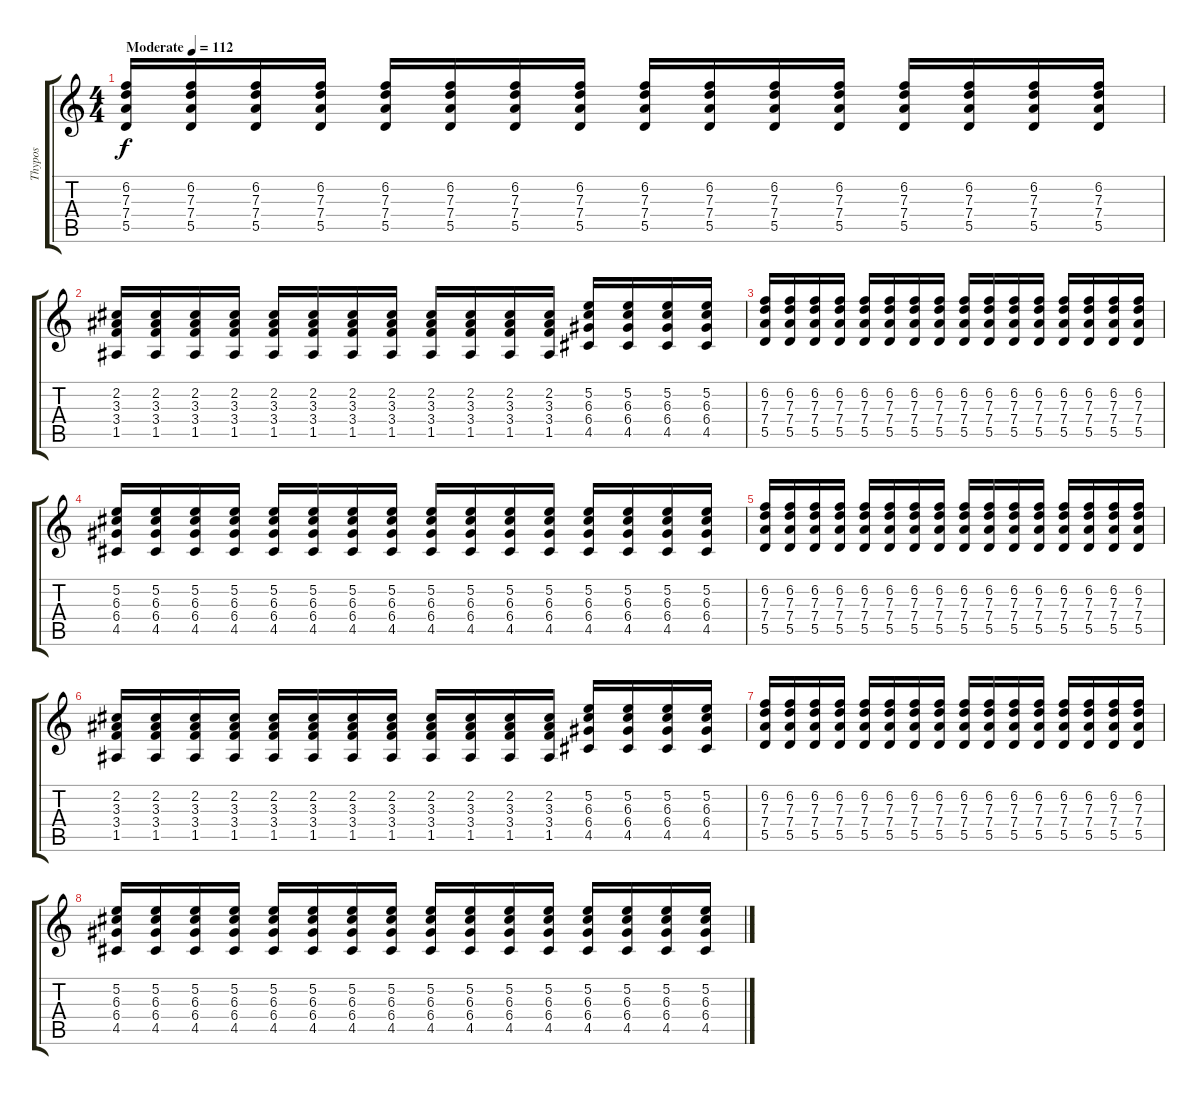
\track ("Thypos" "Thypos") {instrument acousticguitarnylon}
\staff {score tabs}
\tuning (E4 B3 G3 D3 A2 E2) {hide}
\ts (4 4)
\tempo (112 "Moderate")
\clef g2
\ks c
(6.2 7.3 7.4 5.5).16{dy f instrument acousticguitarnylon} (6.2 7.3 7.4 5.5).16 (6.2 7.3 7.4 5.5).16 (6.2 7.3 7.4 5.5).16 (6.2 7.3 7.4 5.5).16 (6.2 7.3 7.4 5.5).16 (6.2 7.3 7.4 5.5).16 (6.2 7.3 7.4 5.5).16 (6.2 7.3 7.4 5.5).16 (6.2 7.3 7.4 5.5).16 (6.2 7.3 7.4 5.5).16 (6.2 7.3 7.4 5.5).16 (6.2 7.3 7.4 5.5).16 (6.2 7.3 7.4 5.5).16 (6.2 7.3 7.4 5.5).16 (6.2 7.3 7.4 5.5).16 |
(2.2 3.3 3.4 1.5).16 (2.2 3.3 3.4 1.5).16 (2.2 3.3 3.4 1.5).16 (2.2 3.3 3.4 1.5).16 (2.2 3.3 3.4 1.5).16 (2.2 3.3 3.4 1.5).16 (2.2 3.3 3.4 1.5).16 (2.2 3.3 3.4 1.5).16 (2.2 3.3 3.4 1.5).16 (2.2 3.3 3.4 1.5).16 (2.2 3.3 3.4 1.5).16 (2.2 3.3 3.4 1.5).16 (5.2 6.3 6.4 4.5).16 (5.2 6.3 6.4 4.5).16 (5.2 6.3 6.4 4.5).16 (5.2 6.3 6.4 4.5).16 |
(6.2 7.3 7.4 5.5).16 (6.2 7.3 7.4 5.5).16 (6.2 7.3 7.4 5.5).16 (6.2 7.3 7.4 5.5).16 (6.2 7.3 7.4 5.5).16 (6.2 7.3 7.4 5.5).16 (6.2 7.3 7.4 5.5).16 (6.2 7.3 7.4 5.5).16 (6.2 7.3 7.4 5.5).16 (6.2 7.3 7.4 5.5).16 (6.2 7.3 7.4 5.5).16 (6.2 7.3 7.4 5.5).16 (6.2 7.3 7.4 5.5).16 (6.2 7.3 7.4 5.5).16 (6.2 7.3 7.4 5.5).16 (6.2 7.3 7.4 5.5).16 |
(5.2 6.3 6.4 4.5).16 (5.2 6.3 6.4 4.5).16 (5.2 6.3 6.4 4.5).16 (5.2 6.3 6.4 4.5).16 (5.2 6.3 6.4 4.5).16 (5.2 6.3 6.4 4.5).16 (5.2 6.3 6.4 4.5).16 (5.2 6.3 6.4 4.5).16 (5.2 6.3 6.4 4.5).16 (5.2 6.3 6.4 4.5).16 (5.2 6.3 6.4 4.5).16 (5.2 6.3 6.4 4.5).16 (5.2 6.3 6.4 4.5).16 (5.2 6.3 6.4 4.5).16 (5.2 6.3 6.4 4.5).16 (5.2 6.3 6.4 4.5).16 |
(6.2 7.3 7.4 5.5).16 (6.2 7.3 7.4 5.5).16 (6.2 7.3 7.4 5.5).16 (6.2 7.3 7.4 5.5).16 (6.2 7.3 7.4 5.5).16 (6.2 7.3 7.4 5.5).16 (6.2 7.3 7.4 5.5).16 (6.2 7.3 7.4 5.5).16 (6.2 7.3 7.4 5.5).16 (6.2 7.3 7.4 5.5).16 (6.2 7.3 7.4 5.5).16 (6.2 7.3 7.4 5.5).16 (6.2 7.3 7.4 5.5).16 (6.2 7.3 7.4 5.5).16 (6.2 7.3 7.4 5.5).16 (6.2 7.3 7.4 5.5).16 |
(2.2 3.3 3.4 1.5).16 (2.2 3.3 3.4 1.5).16 (2.2 3.3 3.4 1.5).16 (2.2 3.3 3.4 1.5).16 (2.2 3.3 3.4 1.5).16 (2.2 3.3 3.4 1.5).16 (2.2 3.3 3.4 1.5).16 (2.2 3.3 3.4 1.5).16 (2.2 3.3 3.4 1.5).16 (2.2 3.3 3.4 1.5).16 (2.2 3.3 3.4 1.5).16 (2.2 3.3 3.4 1.5).16 (5.2 6.3 6.4 4.5).16 (5.2 6.3 6.4 4.5).16 (5.2 6.3 6.4 4.5).16 (5.2 6.3 6.4 4.5).16 |
(6.2 7.3 7.4 5.5).16 (6.2 7.3 7.4 5.5).16 (6.2 7.3 7.4 5.5).16 (6.2 7.3 7.4 5.5).16 (6.2 7.3 7.4 5.5).16 (6.2 7.3 7.4 5.5).16 (6.2 7.3 7.4 5.5).16 (6.2 7.3 7.4 5.5).16 (6.2 7.3 7.4 5.5).16 (6.2 7.3 7.4 5.5).16 (6.2 7.3 7.4 5.5).16 (6.2 7.3 7.4 5.5).16 (6.2 7.3 7.4 5.5).16 (6.2 7.3 7.4 5.5).16 (6.2 7.3 7.4 5.5).16 (6.2 7.3 7.4 5.5).16 |
(5.2 6.3 6.4 4.5).16 (5.2 6.3 6.4 4.5).16 (5.2 6.3 6.4 4.5).16 (5.2 6.3 6.4 4.5).16 (5.2 6.3 6.4 4.5).16 (5.2 6.3 6.4 4.5).16 (5.2 6.3 6.4 4.5).16 (5.2 6.3 6.4 4.5).16 (5.2 6.3 6.4 4.5).16 (5.2 6.3 6.4 4.5).16 (5.2 6.3 6.4 4.5).16 (5.2 6.3 6.4 4.5).16 (5.2 6.3 6.4 4.5).16 (5.2 6.3 6.4 4.5).16 (5.2 6.3 6.4 4.5).16 (5.2 6.3 6.4 4.5).16
